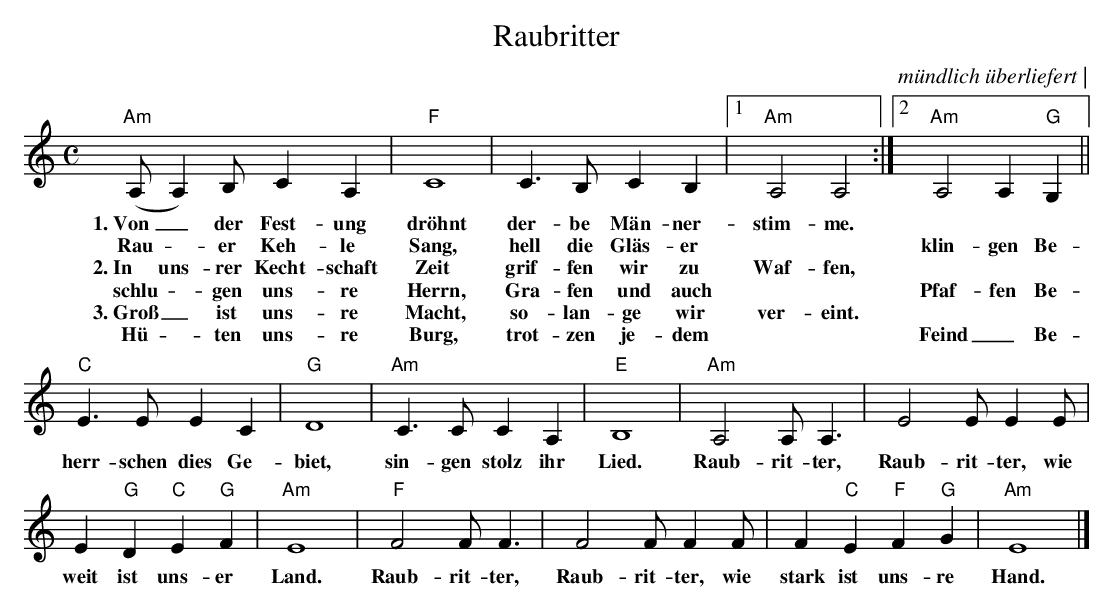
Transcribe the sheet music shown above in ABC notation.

X:1
T:Raubritter
C: mündlich überliefert |
M:C
L:1/8
K:C treble |
"Am"(A, A,2) B, C2 A,2 | "F"C8 | C3 B, C2 B,2 |1 "Am"A,4 A,4 :|2 "Am"A,4 A,2 "G"G,2 ||
w: 1.~Von_ der Fest-ung dröhnt der-be Män-ner-stim-me.
w:Rau -er Keh-le Sang, hell die Gläs-er || klin-gen Be-
w: 2.~In uns-rer Kecht-schaft Zeit grif-fen wir zu Waf-fen,
w:schlu -gen uns-re Herrn, Gra-fen und auch || Pfaf-fen Be-
w: 3.~Groß_ ist uns-re Macht, so-lan-ge wir ver-eint.
w:Hü -ten uns-re Burg, trot-zen je-dem  || Feind_ Be-
"C"E3 E E2 C2 | "G"D8 | "Am"C3 C C2 A,2 | "E"B,8 | "Am"A,4 A, A,3 | E4 E E2 E |
w:herr-schen dies Ge-biet, sin-gen stolz ihr Lied. Raub-rit-ter, Raub-rit-ter, wie
E2 "G"D2 "C"E2 "G"F2 | "Am"E8 | "F"F4 F F3 | F4 F F2 F | F2 "C"E2 "F"F2 "G"G2 | "Am"E8 |]
w: weit ist uns-er Land. Raub-rit-ter, Raub-rit-ter, wie stark ist uns-re Hand.
